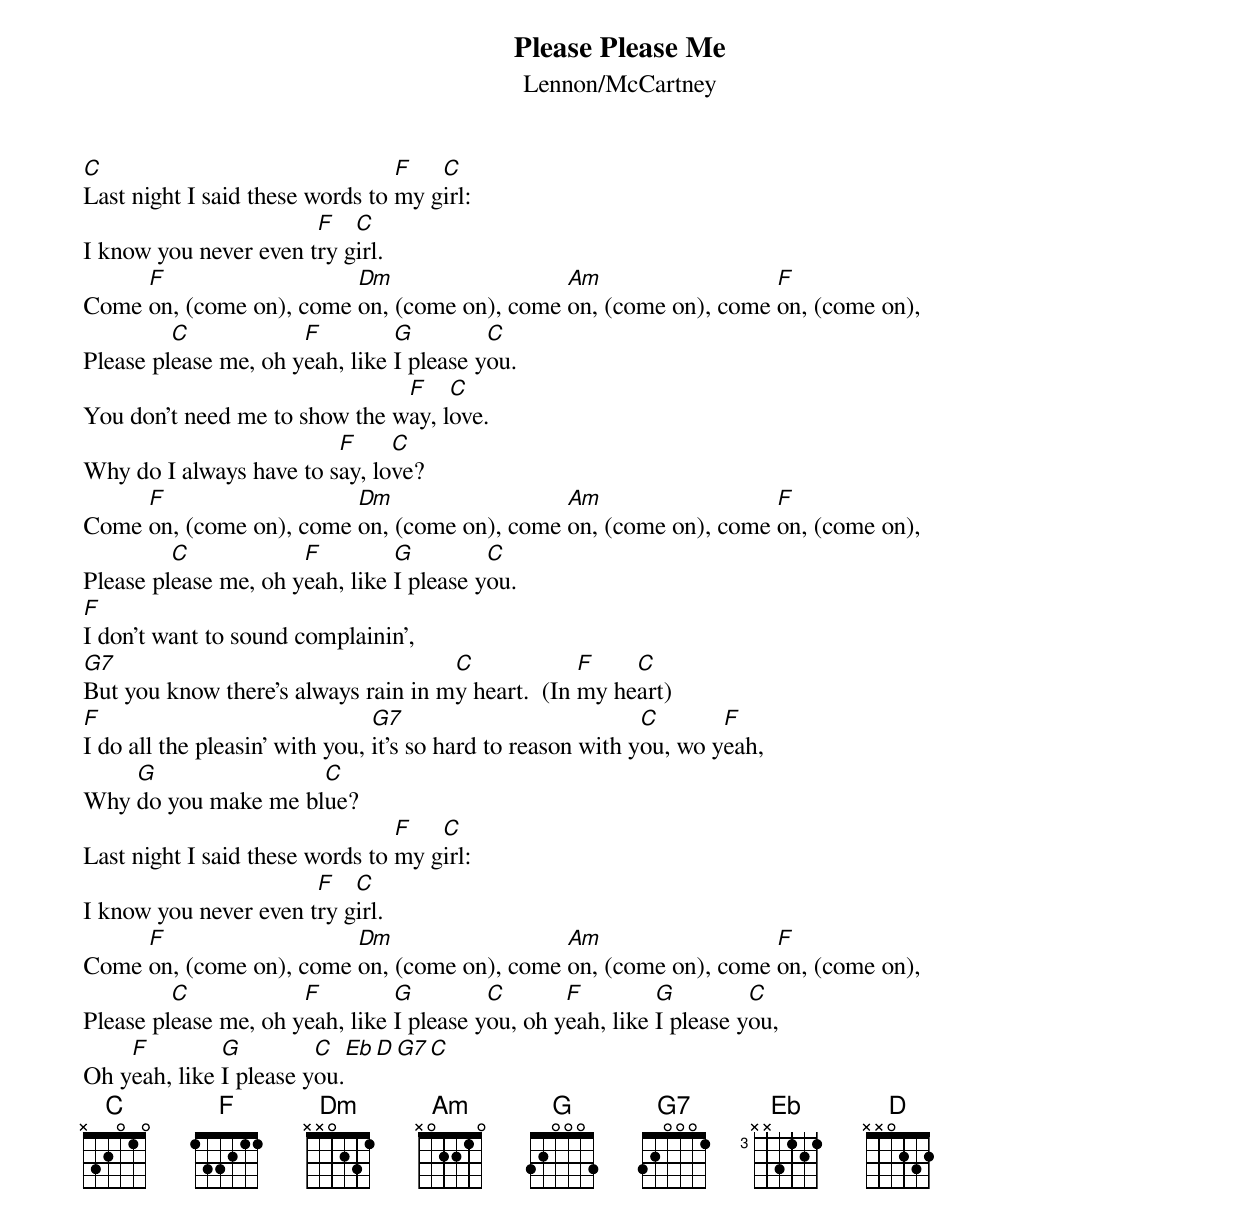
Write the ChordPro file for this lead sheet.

{t:Please Please Me}
{st:Lennon/McCartney}

[C]Last night I said these words to [F]my g[C]irl:
I know you never even t[F]ry g[C]irl.
Come [F]on, (come on), come [Dm]on, (come on), come [Am]on, (come on), come [F]on, (come on),
Please pl[C]ease me, oh y[F]eah, like [G]I please y[C]ou.
You don't need me to show the w[F]ay, l[C]ove.
Why do I always have to s[F]ay, lo[C]ve?
Come [F]on, (come on), come [Dm]on, (come on), come [Am]on, (come on), come [F]on, (come on),
Please pl[C]ease me, oh y[F]eah, like [G]I please y[C]ou.
[F]I don't want to sound complainin',
[G7]But you know there's always rain in m[C]y heart.  (In [F]my he[C]art)
[F]I do all the pleasin' with you, [G7]it's so hard to reason with y[C]ou, wo y[F]eah,
Why [G]do you make me bl[C]ue?
Last night I said these words to [F]my g[C]irl:
I know you never even t[F]ry g[C]irl.
Come [F]on, (come on), come [Dm]on, (come on), come [Am]on, (come on), come [F]on, (come on),
Please pl[C]ease me, oh y[F]eah, like [G]I please y[C]ou, oh y[F]eah, like [G]I please y[C]ou,
Oh y[F]eah, like [G]I please y[C]ou.[Eb][D][G7][C]
